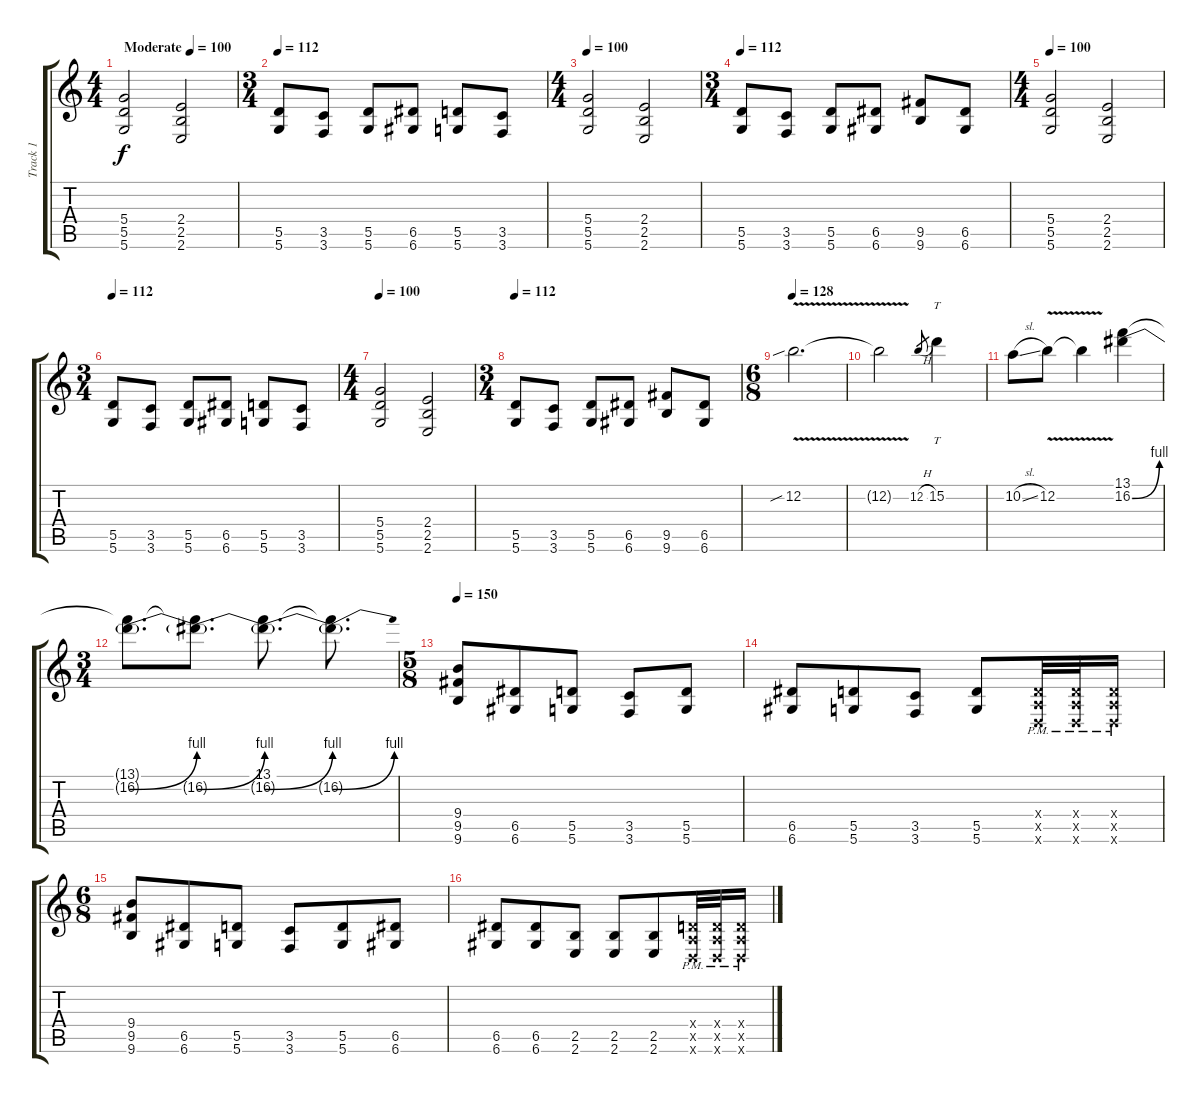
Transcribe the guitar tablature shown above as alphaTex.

\track ("Track 1" "Track 1") {instrument distortionguitar}
\staff {score tabs}
\tuning (E4 B3 G3 D3 A2 D2) {hide}
\ts (4 4)
\tempo (100 "Moderate")
\clef g2
\ks c
(5.4 5.5 5.6).2{dy f instrument distortionguitar} (2.4 2.5 2.6).2 |
\ts (3 4)
\tempo 112
(5.5 5.6).8 (3.5 3.6).8 (5.5 5.6).8 (6.5 6.6).8 (5.5 5.6).8 (3.5 3.6).8 |
\ts (4 4)
\tempo 100
(5.4 5.5 5.6).2 (2.4 2.5 2.6).2 |
\ts (3 4)
\tempo 112
(5.5 5.6).8 (3.5 3.6).8 (5.5 5.6).8 (6.5 6.6).8 (9.5 9.6).8 (6.5 6.6).8 |
\ts (4 4)
\tempo 100
(5.4 5.5 5.6).2 (2.4 2.5 2.6).2 |
\ts (3 4)
\tempo 112
(5.5 5.6).8 (3.5 3.6).8 (5.5 5.6).8 (6.5 6.6).8 (5.5 5.6).8 (3.5 3.6).8 |
\ts (4 4)
\tempo 100
(5.4 5.5 5.6).2 (2.4 2.5 2.6).2 |
\ts (3 4)
\tempo 112
(5.5 5.6).8 (3.5 3.6).8 (5.5 5.6).8 (6.5 6.6).8 (9.5 9.6).8 (6.5 6.6).8 |
\ts (6 8)
\tempo 128
12.2{v sib}.2{d} |
12.2{t}.2 12.2{h}.8{gr} 15.2.4{tt} |
10.2{sl}.8 12.2{v}.8 12.2{v t}.4 (13.1 16.2{be (bend 0 0 60 4)}).4 |
\ts (3 4)
(13.1{t} 16.2{be (bend 0 0 60 4) t}).8{d} (13.1{t} 16.2{be (bend 0 0 60 4) t}).8{d} (13.1 16.2{be (bend 0 0 60 4) t}).8{d} (13.1{t} 16.2{be (bend 0 0 60 4) t}).8{d} |
\ts (5 8)
\tempo 150
(9.4 9.5 9.6).8 (6.5 6.6).8 (5.5 5.6).8 (3.5 3.6).8 (5.5 5.6).8 |
(6.5 6.6).8 (5.5 5.6).8 (3.5 3.6).8 (5.5 5.6).8 (0.4{pm x} 0.5{pm x} 0.6{pm x}).32 (0.4{pm x} 0.5{pm x} 0.6{pm x}).32 (0.4{pm x} 0.5{pm x} 0.6{pm x}).16 |
\ts (6 8)
(9.4 9.5 9.6).8 (6.5 6.6).8 (5.5 5.6).8 (3.5 3.6).8 (5.5 5.6).8 (6.5 6.6).8 |
(6.5 6.6).8 (6.5 6.6).8 (2.5 2.6).8 (2.5 2.6).8 (2.5 2.6).8 (0.4{pm x} 0.5{pm x} 0.6{pm x}).32 (0.4{pm x} 0.5{pm x} 0.6{pm x}).32 (0.4{pm x} 0.5{pm x} 0.6{pm x}).16
